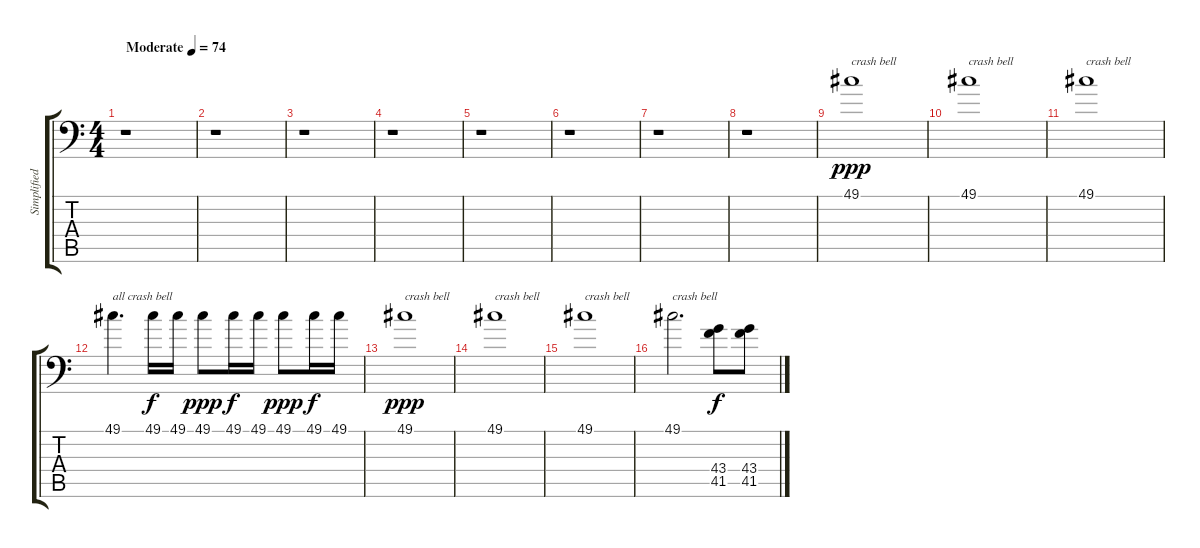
\track ("Simplified Drums" "Simplified") {instrument acousticgrandpiano}
\staff {score tabs}
\tuning (C-1 C-1 C-1 C-1 C-1 C-1) {hide}
\ts (4 4)
\tempo (74 "Moderate")
\clef f4
\ks c
r.1{dy ppp instrument acousticgrandpiano} |
r.1 |
r.1 |
r.1 |
r.1 |
r.1 |
r.1 |
r.1 |
49.1.1{txt "crash bell"} |
49.1.1{txt "crash bell"} |
49.1.1{txt "crash bell"} |
49.1.4{d txt "all crash bell"} 49.1.16{dy f} 49.1.16 49.1.8{dy ppp} 49.1.16{dy f} 49.1.16 49.1.8{dy ppp} 49.1.16{dy f} 49.1.16 |
49.1.1{txt "crash bell" dy ppp} |
49.1.1{txt "crash bell"} |
49.1.1{txt "crash bell"} |
49.1.2{d txt "crash bell"} (43.4 41.5).8{dy f} (43.4 41.5).8
